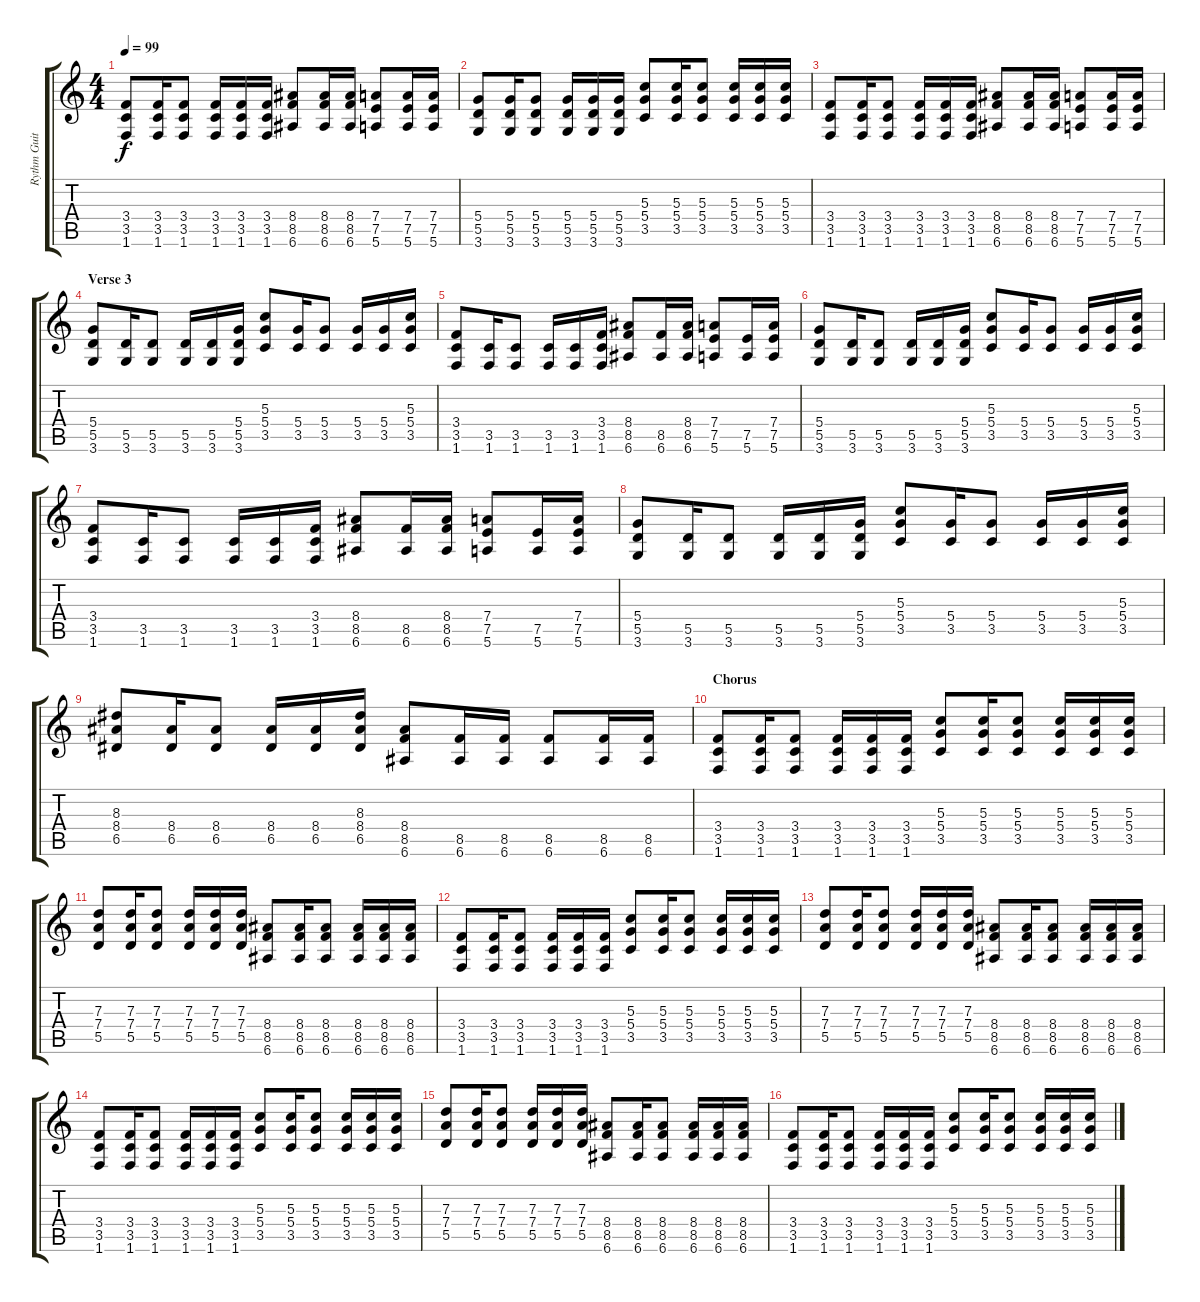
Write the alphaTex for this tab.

\track ("Rythm Guitar" "Rythm Guit") {instrument distortionguitar}
\staff {score tabs}
\tuning (E4 B3 G3 D3 A2 E2) {hide}
\ts (4 4)
\tempo 99
\clef g2
\ks c
(3.4 3.5 1.6).8{dy f} (3.4 3.5 1.6).16 (3.4 3.5 1.6).8 (3.4 3.5 1.6).16 (3.4 3.5 1.6).16 (3.4 3.5 1.6).16 (8.4 8.5 6.6).8 (8.4 8.5 6.6).16 (8.4 8.5 6.6).16 (7.4 7.5 5.6).8 (7.4 7.5 5.6).16 (7.4 7.5 5.6).16 |
(5.4 5.5 3.6).8 (5.4 5.5 3.6).16 (5.4 5.5 3.6).8 (5.4 5.5 3.6).16 (5.4 5.5 3.6).16 (5.4 5.5 3.6).16 (5.3 5.4 3.5).8 (5.3 5.4 3.5).16 (5.3 5.4 3.5).8 (5.3 5.4 3.5).16 (5.3 5.4 3.5).16 (5.3 5.4 3.5).16 |
(3.4 3.5 1.6).8 (3.4 3.5 1.6).16 (3.4 3.5 1.6).8 (3.4 3.5 1.6).16 (3.4 3.5 1.6).16 (3.4 3.5 1.6).16 (8.4 8.5 6.6).8 (8.4 8.5 6.6).16 (8.4 8.5 6.6).16 (7.4 7.5 5.6).8 (7.4 7.5 5.6).16 (7.4 7.5 5.6).16 |
\section ("" "Verse 3")
(5.4 5.5 3.6).8 (5.5 3.6).16 (5.5 3.6).8 (5.5 3.6).16 (5.5 3.6).16 (5.4 5.5 3.6).16 (5.3 5.4 3.5).8 (5.4 3.5).16 (5.4 3.5).8 (5.4 3.5).16 (5.4 3.5).16 (5.3 5.4 3.5).16 |
(3.4 3.5 1.6).8 (3.5 1.6).16 (3.5 1.6).8 (3.5 1.6).16 (3.5 1.6).16 (3.4 3.5 1.6).16 (8.4 8.5 6.6).8 (8.5 6.6).16 (8.4 8.5 6.6).16 (7.4 7.5 5.6).8 (7.5 5.6).16 (7.4 7.5 5.6).16 |
(5.4 5.5 3.6).8 (5.5 3.6).16 (5.5 3.6).8 (5.5 3.6).16 (5.5 3.6).16 (5.4 5.5 3.6).16 (5.3 5.4 3.5).8 (5.4 3.5).16 (5.4 3.5).8 (5.4 3.5).16 (5.4 3.5).16 (5.3 5.4 3.5).16 |
(3.4 3.5 1.6).8 (3.5 1.6).16 (3.5 1.6).8 (3.5 1.6).16 (3.5 1.6).16 (3.4 3.5 1.6).16 (8.4 8.5 6.6).8 (8.5 6.6).16 (8.4 8.5 6.6).16 (7.4 7.5 5.6).8 (7.5 5.6).16 (7.4 7.5 5.6).16 |
(5.4 5.5 3.6).8 (5.5 3.6).16 (5.5 3.6).8 (5.5 3.6).16 (5.5 3.6).16 (5.4 5.5 3.6).16 (5.3 5.4 3.5).8 (5.4 3.5).16 (5.4 3.5).8 (5.4 3.5).16 (5.4 3.5).16 (5.3 5.4 3.5).16 |
(8.3 8.4 6.5).8 (8.4 6.5).16 (8.4 6.5).8 (8.4 6.5).16 (8.4 6.5).16 (8.3 8.4 6.5).16 (8.4 8.5 6.6).8 (8.5 6.6).16 (8.5 6.6).16 (8.5 6.6).8 (8.5 6.6).16 (8.5 6.6).16 |
\section ("" "Chorus")
(3.4 3.5 1.6).8 (3.4 3.5 1.6).16 (3.4 3.5 1.6).8 (3.4 3.5 1.6).16 (3.4 3.5 1.6).16 (3.4 3.5 1.6).16 (5.3 5.4 3.5).8 (5.3 5.4 3.5).16 (5.3 5.4 3.5).8 (5.3 5.4 3.5).16 (5.3 5.4 3.5).16 (5.3 5.4 3.5).16 |
(7.3 7.4 5.5).8 (7.3 7.4 5.5).16 (7.3 7.4 5.5).8 (7.3 7.4 5.5).16 (7.3 7.4 5.5).16 (7.3 7.4 5.5).16 (8.4 8.5 6.6).8 (8.4 8.5 6.6).16 (8.4 8.5 6.6).8 (8.4 8.5 6.6).16 (8.4 8.5 6.6).16 (8.4 8.5 6.6).16 |
(3.4 3.5 1.6).8 (3.4 3.5 1.6).16 (3.4 3.5 1.6).8 (3.4 3.5 1.6).16 (3.4 3.5 1.6).16 (3.4 3.5 1.6).16 (5.3 5.4 3.5).8 (5.3 5.4 3.5).16 (5.3 5.4 3.5).8 (5.3 5.4 3.5).16 (5.3 5.4 3.5).16 (5.3 5.4 3.5).16 |
(7.3 7.4 5.5).8 (7.3 7.4 5.5).16 (7.3 7.4 5.5).8 (7.3 7.4 5.5).16 (7.3 7.4 5.5).16 (7.3 7.4 5.5).16 (8.4 8.5 6.6).8 (8.4 8.5 6.6).16 (8.4 8.5 6.6).8 (8.4 8.5 6.6).16 (8.4 8.5 6.6).16 (8.4 8.5 6.6).16 |
(3.4 3.5 1.6).8 (3.4 3.5 1.6).16 (3.4 3.5 1.6).8 (3.4 3.5 1.6).16 (3.4 3.5 1.6).16 (3.4 3.5 1.6).16 (5.3 5.4 3.5).8 (5.3 5.4 3.5).16 (5.3 5.4 3.5).8 (5.3 5.4 3.5).16 (5.3 5.4 3.5).16 (5.3 5.4 3.5).16 |
(7.3 7.4 5.5).8 (7.3 7.4 5.5).16 (7.3 7.4 5.5).8 (7.3 7.4 5.5).16 (7.3 7.4 5.5).16 (7.3 7.4 5.5).16 (8.4 8.5 6.6).8 (8.4 8.5 6.6).16 (8.4 8.5 6.6).8 (8.4 8.5 6.6).16 (8.4 8.5 6.6).16 (8.4 8.5 6.6).16 |
(3.4 3.5 1.6).8 (3.4 3.5 1.6).16 (3.4 3.5 1.6).8 (3.4 3.5 1.6).16 (3.4 3.5 1.6).16 (3.4 3.5 1.6).16 (5.3 5.4 3.5).8 (5.3 5.4 3.5).16 (5.3 5.4 3.5).8 (5.3 5.4 3.5).16 (5.3 5.4 3.5).16 (5.3 5.4 3.5).16
